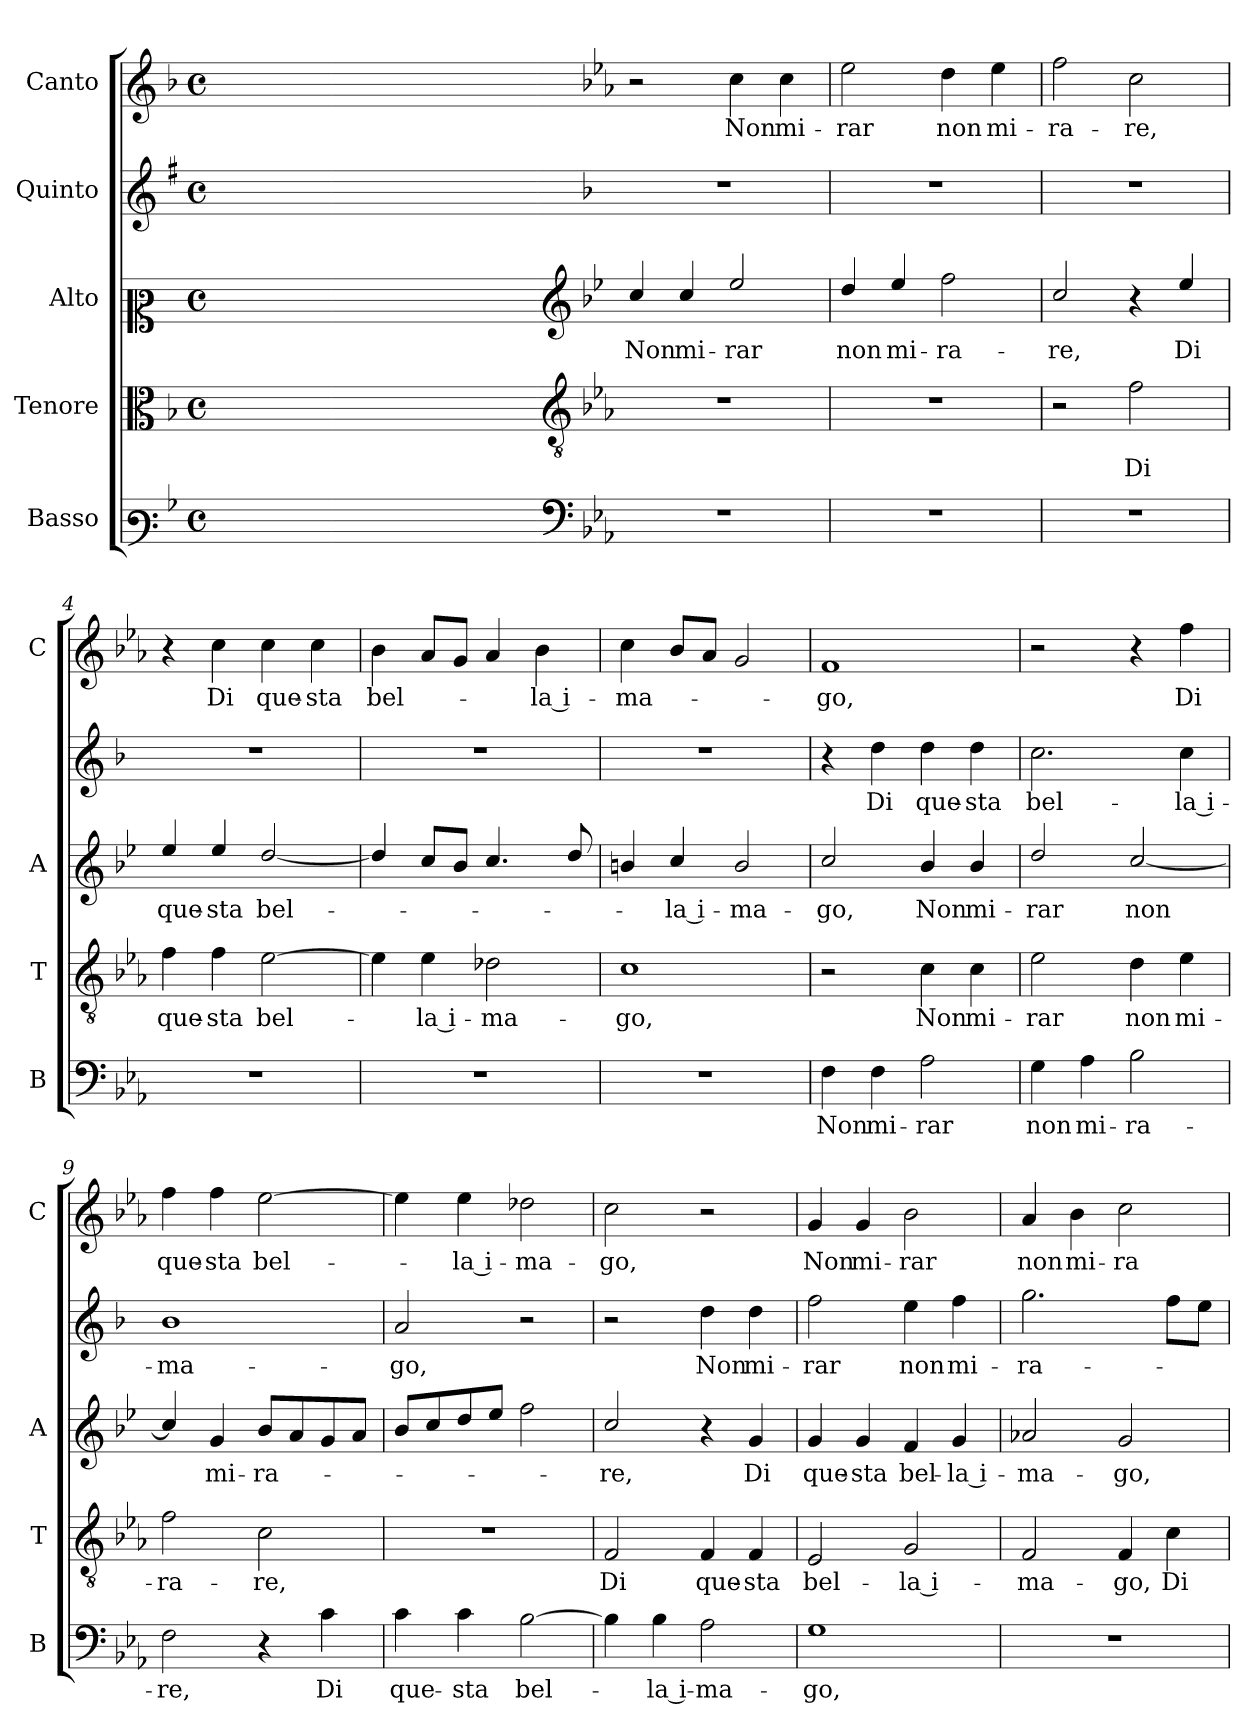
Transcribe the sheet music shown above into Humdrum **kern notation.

**kern	**text	**kern	**text	**kern	**text	**kern	**text	**kern	**text
*part5	*part5	*part4	*part4	*part3	*part3	*part2	*part2	*part1	*part1
*staff5	*staff5	*staff4	*staff4	*staff3	*staff3	*staff2	*staff2	*staff1	*staff1
*I"Basso	*	*I"Tenore	*	*I"Alto	*	*I"Quinto	*	*I"Canto	*
*I'B	*	*I'T	*	*I'A	*	*	*	*I'C	*
*clefF3	*	*clefC3	*	*clefC2	*	*clefG2	*	*clefG2	*
*	*	*	*	*ITrd4c7	*	*ITrd1c2	*	*	*
*k[b-]	*	*k[b-]	*	*k[b-]	*	*k[b-]	*	*k[b-]	*
*F:	*	*F:	*	*F:	*	*F:	*	*F:	*
*M4/4	*	*M4/4	*	*M4/4	*	*M4/4	*	*M4/4	*
*met(c)	*	*met(c)	*	*met(c)	*	*met(c)	*	*met(c)	*
=	=	=	=	=	=	=	=	=	=
1ryy	.	1ryy	.	1ryy	.	1ryy	.	1ryy	.
=1X-	=1X-	=1X-	=1X-	=1X-	=1X-	=1X-	=1X-	=1X-	=1X-
4ryy	.	4ryy	.	4ryy	.	4ryy	.	4ryy	.
4ryy	.	4ryy	.	4ryy	.	4ryy	.	4ryy	.
4ryy	.	4ryy	.	4ryy	.	4ryy	.	4ryy	.
4ryy	.	4ryy	.	4ryy	.	4ryy	.	4ryy	.
=1-	=1-	=1-	=1-	=1-	=1-	=1-	=1-	=1-	=1-
*clefF4	*	*clefGv2	*	*clefG2	*	*	*	*	*
*k[b-e-a-]	*	*k[b-e-a-]	*	*k[b-e-a-]	*	*k[b-e-a-]	*	*k[b-e-a-]	*
*E-:	*	*E-:	*	*E-:	*	*E-:	*	*E-:	*
!	!	!	!	!	!LO:LY:b	!	!	!	!
1r	.	1r	.	4f/	Non	1r	.	2r	.
!	!	!	!	!	!LO:LY:b	!	!	!	!
.	.	.	.	4f/	mi-	.	.	.	.
!	!	!	!	!	!LO:LY:b	!	!	!	!LO:LY:b
.	.	.	.	2a-/	-rar	.	.	4cc\	Non
!	!	!	!	!	!	!	!	!	!LO:LY:b
.	.	.	.	.	.	.	.	4cc\	mi-
=2	=2	=2	=2	=2	=2	=2	=2	=2	=2
!	!	!	!	!	!LO:LY:b	!	!	!	!LO:LY:b
1r	.	1r	.	4g/	non	1r	.	2ee-\	-rar
!	!	!	!	!	!LO:LY:b	!	!	!	!
.	.	.	.	4a-/	mi-	.	.	.	.
!	!	!	!	!	!LO:LY:b	!	!	!	!LO:LY:b
.	.	.	.	2b-\	-ra-	.	.	4dd\	non
!	!	!	!	!	!	!	!	!	!LO:LY:b
.	.	.	.	.	.	.	.	4ee-\	mi-
=3	=3	=3	=3	=3	=3	=3	=3	=3	=3
!	!	!	!	!	!LO:LY:b	!	!	!	!LO:LY:b
1r	.	2r	.	2f/	-re,	1r	.	2ff\	-ra-
!	!	!	!LO:LY:b	!	!	!	!	!	!LO:LY:b
.	.	2f\	Di	4r	.	.	.	2cc\	-re,
!	!	!	!	!	!LO:LY:b	!	!	!	!
.	.	.	.	4a-/	Di	.	.	.	.
=4	=4	=4	=4	=4	=4	=4	=4	=4	=4
!	!	!	!LO:LY:b	!	!LO:LY:b	!	!	!	!
1r	.	4f\	que-	4a-/	que-	1r	.	4r	.
!	!	!	!LO:LY:b	!	!LO:LY:b	!	!	!	!LO:LY:b
.	.	4f\	-sta	4a-/	-sta	.	.	4cc\	Di
!	!	!	!LO:LY:b	!	!LO:LY:b	!	!	!	!LO:LY:b
.	.	[2e-\	bel-	[2g/	bel-	.	.	4cc\	que-
!	!	!	!	!	!	!	!	!	!LO:LY:b
.	.	.	.	.	.	.	.	4cc\	-sta
=5	=5	=5	=5	=5	=5	=5	=5	=5	=5
!	!	!	!	!	!	!	!	!	!LO:LY:b
1r	.	4e-\]	.	4g/]	.	1r	.	4b-\	bel-
!	!	!	!LO:LY:b	!	!	!	!	!	!
.	.	4e-\	-la i-	8f/L	.	.	.	8a-/L	.
.	.	.	.	8e-/J	.	.	.	8g/J	.
!	!	!	!LO:LY:b	!	!	!	!	!	!
.	.	2d-X\	-ma-	4.f/	.	.	.	4a-/	.
!	!	!	!	!	!	!	!	!	!LO:LY:b
.	.	.	.	.	.	.	.	4b-\	-la i-
.	.	.	.	8g/	.	.	.	.	.
=6	=6	=6	=6	=6	=6	=6	=6	=6	=6
!	!	!	!LO:LY:b	!	!	!	!	!	!LO:LY:b
1r	.	1c	-go,	4en/	.	1r	.	4cc\	-ma-
!	!	!	!	!	!LO:LY:b	!	!	!	!
.	.	.	.	4f/	-la i-	.	.	8b-/L	.
.	.	.	.	.	.	.	.	8a-/J	.
!	!	!	!	!	!LO:LY:b	!	!	!	!
.	.	.	.	2e/	-ma-	.	.	2g/	.
!!LO:LB:g=z
=7	=7	=7	=7	=7	=7	=7	=7	=7	=7
!	!LO:LY:b	!	!	!	!LO:LY:b	!	!	!	!LO:LY:b
4F\	Non	2r	.	2f/	-go,	4r	.	1f	-go,
!	!LO:LY:b	!	!	!	!	!	!LO:LY:b	!	!
4F\	mi-	.	.	.	.	4cc\	Di	.	.
!	!LO:LY:b	!	!LO:LY:b	!	!LO:LY:b	!	!LO:LY:b	!	!
2A-\	-rar	4c\	Non	4e-/	Non	4cc\	que-	.	.
!	!	!	!LO:LY:b	!	!LO:LY:b	!	!LO:LY:b	!	!
.	.	4c\	mi-	4e-/	mi-	4cc\	-sta	.	.
=8	=8	=8	=8	=8	=8	=8	=8	=8	=8
!	!LO:LY:b	!	!LO:LY:b	!	!LO:LY:b	!	!LO:LY:b	!	!
4G\	non	2e-\	-rar	2g/	-rar	2.b-\	bel-	2r	.
!	!LO:LY:b	!	!	!	!	!	!	!	!
4A-\	mi-	.	.	.	.	.	.	.	.
!	!LO:LY:b	!	!LO:LY:b	!	!LO:LY:b	!	!	!	!
2B-\	-ra-	4d\	non	[2f/	non	.	.	4r	.
!	!	!	!LO:LY:b	!	!	!	!LO:LY:b	!	!LO:LY:b
.	.	4e-\	mi-	.	.	4b-\	-la i-	4ff\	Di
=9	=9	=9	=9	=9	=9	=9	=9	=9	=9
!	!LO:LY:b	!	!LO:LY:b	!	!	!	!LO:LY:b	!	!LO:LY:b
2F\	-re,	2f\	-ra-	4f/]	.	1a-	-ma-	4ff\	que-
!	!	!	!	!	!LO:LY:b	!	!	!	!LO:LY:b
.	.	.	.	4c/	mi-	.	.	4ff\	-sta
!	!	!	!LO:LY:b	!	!LO:LY:b	!	!	!	!LO:LY:b
4r	.	2c\	-re,	8e-/L	-ra-	.	.	[2ee-\	bel-
.	.	.	.	8d/	.	.	.	.	.
!	!LO:LY:b	!	!	!	!	!	!	!	!
4c\	Di	.	.	8c/	.	.	.	.	.
.	.	.	.	8d/J	.	.	.	.	.
=10	=10	=10	=10	=10	=10	=10	=10	=10	=10
!	!LO:LY:b	!	!	!	!	!	!LO:LY:b	!	!
4c\	que-	1r	.	8e-/L	.	2g/	-go,	4ee-\]	.
.	.	.	.	8f/	.	.	.	.	.
!	!LO:LY:b	!	!	!	!	!	!	!	!LO:LY:b
4c\	-sta	.	.	8g/	.	.	.	4ee-\	-la i-
.	.	.	.	8a-/J	.	.	.	.	.
!	!LO:LY:b	!	!	!	!	!	!	!	!LO:LY:b
[2B-\	bel-	.	.	2b-\	.	2r	.	2dd-X\	-ma-
=11	=11	=11	=11	=11	=11	=11	=11	=11	=11
!	!	!	!LO:LY:b	!	!LO:LY:b	!	!	!	!LO:LY:b
4B-\]	.	2F/	Di	2f/	-re,	2r	.	2cc\	-go,
!	!LO:LY:b	!	!	!	!	!	!	!	!
4B-\	-la i-	.	.	.	.	.	.	.	.
!	!LO:LY:b	!	!LO:LY:b	!	!	!	!LO:LY:b	!	!
2A-\	-ma-	4F/	que-	4r	.	4cc\	Non	2r	.
!	!	!	!LO:LY:b	!	!LO:LY:b	!	!LO:LY:b	!	!
.	.	4F/	-sta	4c/	Di	4cc\	mi-	.	.
=12	=12	=12	=12	=12	=12	=12	=12	=12	=12
!	!LO:LY:b	!	!LO:LY:b	!	!LO:LY:b	!	!LO:LY:b	!	!LO:LY:b
1G	-go,	2E-/	bel-	4c/	que-	2ee-\	-rar	4g/	Non
!	!	!	!	!	!LO:LY:b	!	!	!	!LO:LY:b
.	.	.	.	4c/	-sta	.	.	4g/	mi-
!	!	!	!LO:LY:b	!	!LO:LY:b	!	!LO:LY:b	!	!LO:LY:b
.	.	2G/	-la i-	4B-/	bel-	4dd\	non	2b-\	-rar
!	!	!	!	!	!LO:LY:b	!	!LO:LY:b	!	!
.	.	.	.	4c/	-la i-	4ee-\	mi-	.	.
=13	=13	=13	=13	=13	=13	=13	=13	=13	=13
!	!	!	!LO:LY:b	!	!LO:LY:b	!	!LO:LY:b	!	!LO:LY:b
1r	.	2F/	-ma-	2d-X/	-ma-	2.ff\	-ra-	4a-/	non
!	!	!	!	!	!	!	!	!	!LO:LY:b
.	.	.	.	.	.	.	.	4b-\	mi-
!	!	!	!LO:LY:b	!	!LO:LY:b	!	!	!	!LO:LY:b
.	.	4F/	-go,	2c/	-go,	.	.	2cc\	-ra-
!	!	!	!LO:LY:b	!	!	!	!	!	!
.	.	4c\	Di	.	.	8ee-\L	.	.	.
.	.	.	.	.	.	8dd\J	.	.	.
=	=	=	=	=	=	=	=	=	=
*-	*-	*-	*-	*-	*-	*-	*-	*-	*-
